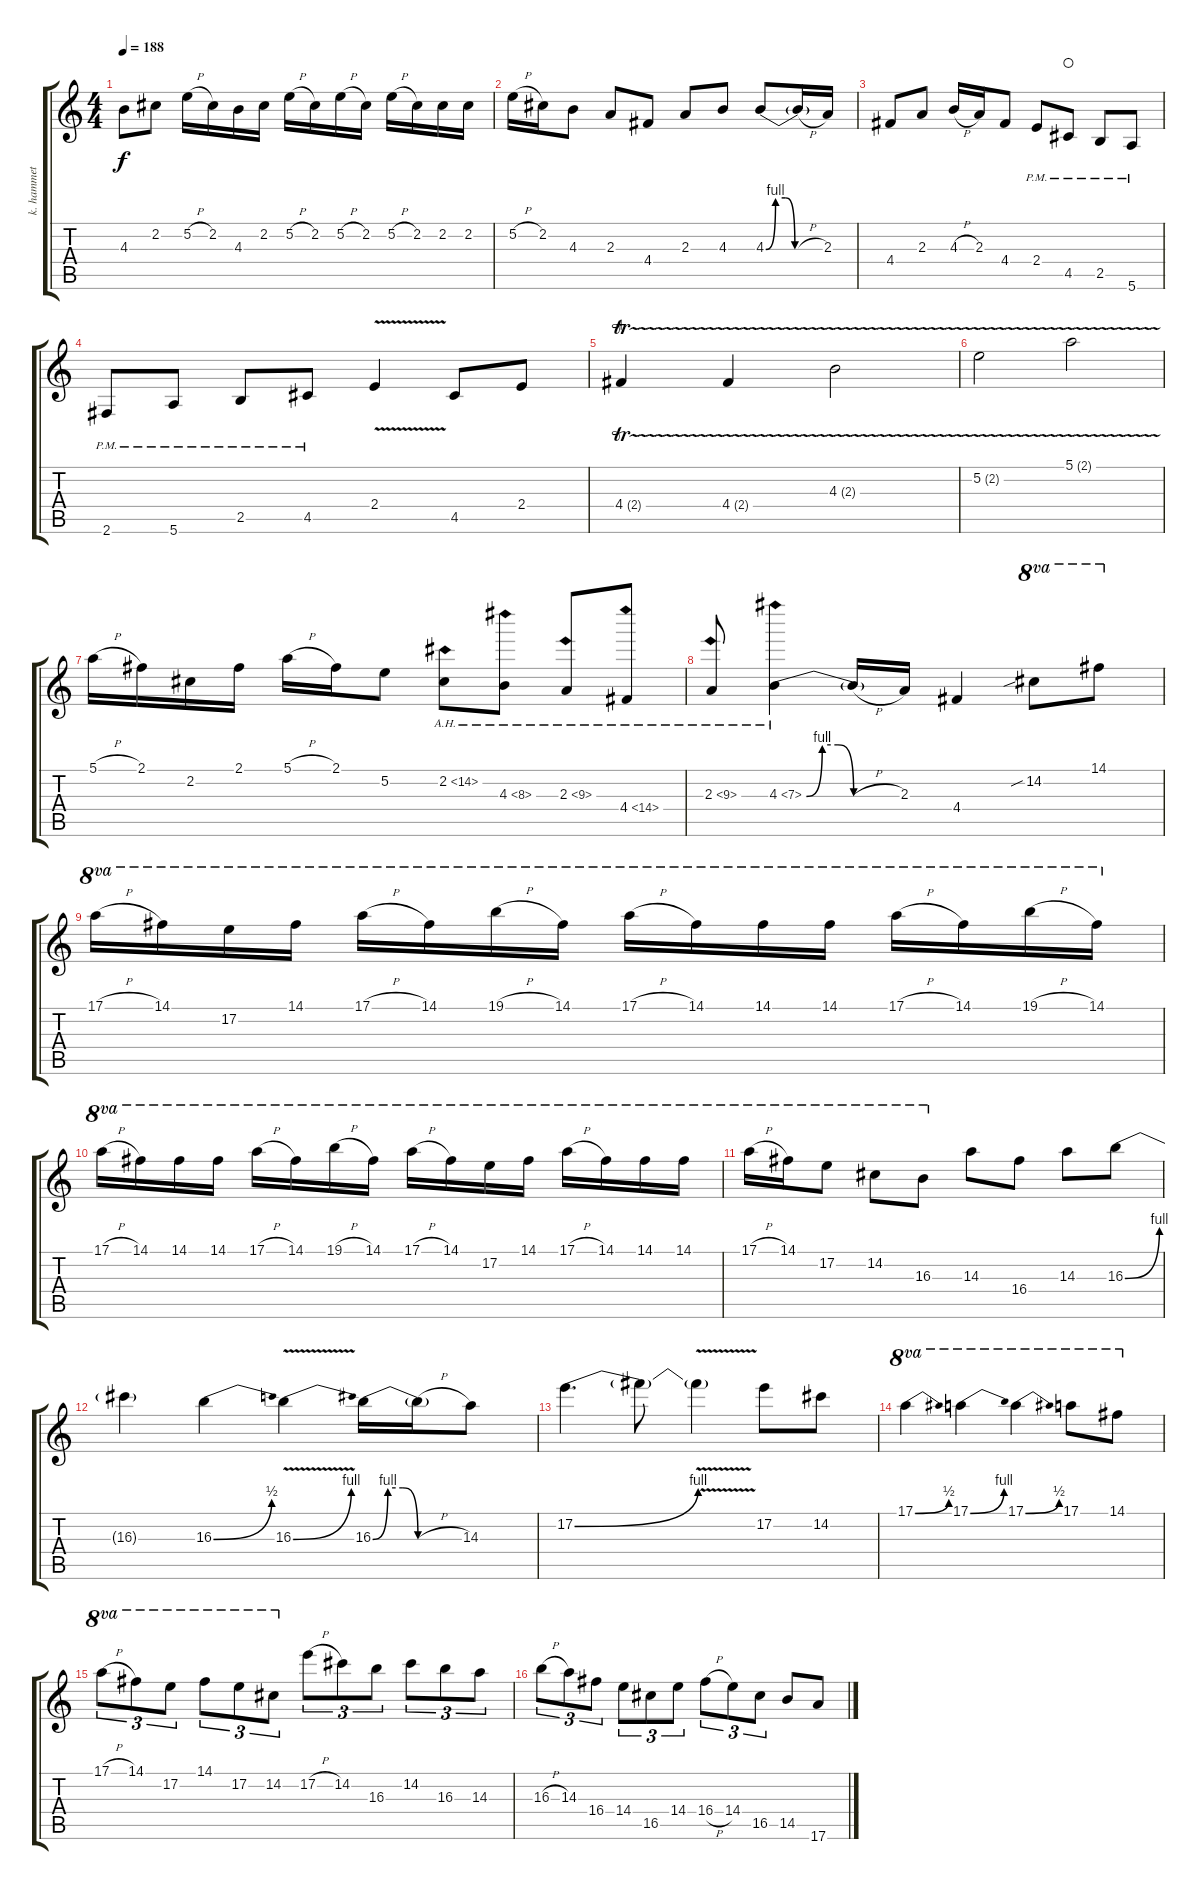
\track ("k. hammet - lead guitar" "k. hammet ") {instrument distortionguitar}
\staff {score tabs}
\tuning (E4 B3 G3 D3 A2 E2) {hide}
\ts (4 4)
\tempo 188
\clef g2
\ks c
4.3{t}.8{dy f} 2.2.8 5.2{h}.16 2.2.16 4.3.16 2.2.16 5.2{h}.16 2.2.16 5.2{h}.16 2.2.16 5.2{h}.16 2.2.16 2.2.16 2.2.16 |
5.2{h}.16 2.2.16 4.3.8 2.3.8 4.4.8 2.3.8 4.3.8 4.3{be (custom 0 0 10 4 20 4 30 0 60 0)}.8 4.3{h t}.16 2.3.16 |
4.4.8 2.3.8 4.3{h}.16 2.3.16 4.4.8 2.4{pm}.8 4.5{pm}.8{waho} 2.5{pm}.8 5.6{pm}.8 |
2.6{pm}.8 5.6{pm}.8 2.5{pm}.8 4.5{pm}.8 2.4{v}.4 4.5.8 2.4.8 |
4.4{tr (2 16)}.4{wahc} 4.4{tr (2 16)}.4 4.3{tr (2 16)}.2 |
5.2{tr (2 16)}.2 5.1{tr (2 16)}.2 |
5.1{h}.16 2.1.16 2.2.16 2.1.16 5.1{h}.16 2.1.16 5.2.8 2.2{ah 12}.8 4.3{ah 4}.8 2.3{ah 7}.8 4.4{ah 10}.8 |
2.3{ah 7}.8 4.3{be (custom 0 0 10 4 20 4 30 0 60 0) ah 3}.4 4.3{h t}.16 2.3.16 4.4.4 14.2{sib}.8{ot 8va} 14.1.8{ot 8va} |
17.1{h}.16{ot 8va} 14.1.16{ot 8va} 17.2.16{ot 8va} 14.1.16{ot 8va} 17.1{h}.16{ot 8va} 14.1.16{ot 8va} 19.1{h}.16{ot 8va} 14.1.16{ot 8va} 17.1{h}.16{ot 8va} 14.1.16{ot 8va} 14.1.16{ot 8va} 14.1.16{ot 8va} 17.1{h}.16{ot 8va} 14.1.16{ot 8va} 19.1{h}.16{ot 8va} 14.1.16{ot 8va} |
17.1{h}.16{ot 8va} 14.1.16{ot 8va} 14.1.16{ot 8va} 14.1.16{ot 8va} 17.1{h}.16{ot 8va} 14.1.16{ot 8va} 19.1{h}.16{ot 8va} 14.1.16{ot 8va} 17.1{h}.16{ot 8va} 14.1.16{ot 8va} 17.2.16{ot 8va} 14.1.16{ot 8va} 17.1{h}.16{ot 8va} 14.1.16{ot 8va} 14.1.16{ot 8va} 14.1.16{ot 8va} |
17.1{h}.16{ot 8va} 14.1.16{ot 8va} 17.2.8{ot 8va} 14.2.8{ot 8va} 16.3.8{ot 8va} 14.3.8 16.4.8 14.3.8 16.3{be (bend 0 0 60 4)}.8 |
16.3{t}.4 16.3{be (bend 0 0 60 2)}.4 16.3{be (bend 0 0 60 4) v}.4 16.3{be (custom 0 0 10 4 20 4 30 0 60 0)}.16 16.3{h t}.16 14.3.8 |
17.2{be (bend 0 0 60 4)}.4{d} 17.2{t}.8 17.2{v t}.4 17.2.8 14.2.8 |
17.1{be (bend 0 0 60 2)}.4{ot 8va} 17.1{be (bend 0 0 60 4)}.4{ot 8va} 17.1{be (bend 0 0 60 2)}.4{ot 8va} 17.1.8{ot 8va} 14.1.8{ot 8va} |
17.1{h}.8{tu (3 2) ot 8va} 14.1.8{tu (3 2) ot 8va} 17.2.8{tu (3 2) ot 8va} 14.1.8{tu (3 2) ot 8va} 17.2.8{tu (3 2) ot 8va} 14.2.8{tu (3 2) ot 8va} 17.2{h}.8{tu (3 2)} 14.2.8{tu (3 2)} 16.3.8{tu (3 2)} 14.2.8{tu (3 2)} 16.3.8{tu (3 2)} 14.3.8{tu (3 2)} |
16.3{h}.8{tu (3 2)} 14.3.8{tu (3 2)} 16.4.8{tu (3 2)} 14.4.8{tu (3 2)} 16.5.8{tu (3 2)} 14.4.8{tu (3 2)} 16.4{h}.8{tu (3 2)} 14.4.8{tu (3 2)} 16.5.8{tu (3 2)} 14.5.8 17.6.8
